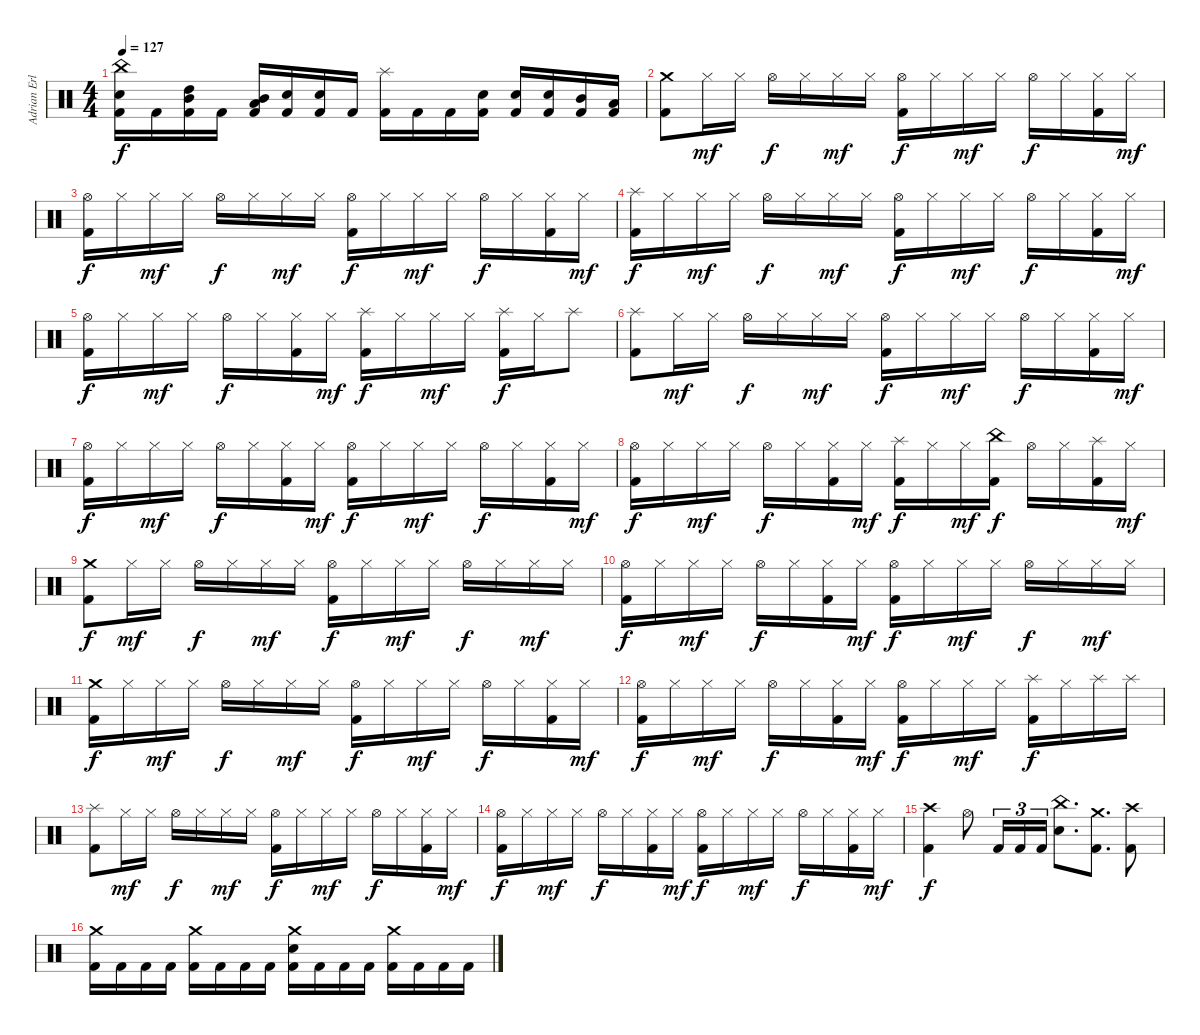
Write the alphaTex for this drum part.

\track ("Adrian Erlandsson" "Adrian Erl") {instrument percussion}
\staff {score}
\articulation defaults
\ts (4 4)
\tempo 127
\clef neutral
\ks c
("China (hit)" "Snare (hit) 2" "Kick (hit) 2").16{dy f} "Kick (hit) 2".16 ("High Tom (hit)" "Mid Tom (hit)" "Kick (hit) 2").16 "Kick (hit) 2".16 ("Mid Tom (hit)" "Low Tom (hit)" "Kick (hit) 2").16 ("Snare (hit) 2" "Kick (hit) 2").16 ("Snare (hit) 2" "Kick (hit) 2").16 "Kick (hit) 2".16 ("Splash (hit)" "Kick (hit) 2").16 "Kick (hit) 2".16 "Kick (hit) 2".16 ("Snare (hit) 2" "Kick (hit) 2").16 ("Snare (hit) 2" "Kick (hit) 2").16 ("Snare (hit) 2" "Kick (hit) 2").16 ("Mid Tom (hit)" "Kick (hit) 2").16 ("Low Tom (hit)" "Kick (hit) 2").16 |
("Crash medium (hit)" "Kick (hit) 2").8 "Hi-Hat (closed)".16{dy mf} "Hi-Hat (closed)".16 "Hi-Hat (open)".16{dy f} "Hi-Hat (closed)".16 "Hi-Hat (closed)".16{dy mf} "Hi-Hat (closed)".16 ("Hi-Hat (open)" "Kick (hit) 2").16{dy f} "Hi-Hat (closed)".16 "Hi-Hat (closed)".16{dy mf} "Hi-Hat (closed)".16 "Hi-Hat (open)".16{dy f} "Hi-Hat (closed)".16 ("Hi-Hat (closed)" "Kick (hit) 2").16 "Hi-Hat (closed)".16{dy mf} |
("Hi-Hat (open)" "Kick (hit) 2").16{dy f} "Hi-Hat (closed)".16 "Hi-Hat (closed)".16{dy mf} "Hi-Hat (closed)".16 "Hi-Hat (open)".16{dy f} "Hi-Hat (closed)".16 "Hi-Hat (closed)".16{dy mf} "Hi-Hat (closed)".16 ("Hi-Hat (open)" "Kick (hit) 2").16{dy f} "Hi-Hat (closed)".16 "Hi-Hat (closed)".16{dy mf} "Hi-Hat (closed)".16 "Hi-Hat (open)".16{dy f} "Hi-Hat (closed)".16 ("Hi-Hat (closed)" "Kick (hit) 2").16 "Hi-Hat (closed)".16{dy mf} |
("Splash (hit)" "Kick (hit) 2").16{dy f} "Hi-Hat (closed)".16 "Hi-Hat (closed)".16{dy mf} "Hi-Hat (closed)".16 "Hi-Hat (open)".16{dy f} "Hi-Hat (closed)".16 "Hi-Hat (closed)".16{dy mf} "Hi-Hat (closed)".16 ("Hi-Hat (open)" "Kick (hit) 2").16{dy f} "Hi-Hat (closed)".16 "Hi-Hat (closed)".16{dy mf} "Hi-Hat (closed)".16 "Hi-Hat (open)".16{dy f} "Hi-Hat (closed)".16 ("Hi-Hat (closed)" "Kick (hit) 2").16 "Hi-Hat (closed)".16{dy mf} |
("Hi-Hat (open)" "Kick (hit) 2").16{dy f} "Hi-Hat (closed)".16 "Hi-Hat (closed)".16{dy mf} "Hi-Hat (closed)".16 "Hi-Hat (open)".16{dy f} "Hi-Hat (closed)".16 ("Hi-Hat (closed)" "Kick (hit) 2").16 "Hi-Hat (closed)".16{dy mf} ("Splash (hit)" "Kick (hit) 2").16{dy f} "Hi-Hat (closed)".16 "Hi-Hat (closed)".16{dy mf} "Hi-Hat (closed)".16 ("Splash (hit)" "Kick (hit) 2").16{dy f} "Hi-Hat (closed)".16 "Splash (hit)".8 |
("Splash (hit)" "Kick (hit) 2").8 "Hi-Hat (closed)".16{dy mf} "Hi-Hat (closed)".16 "Hi-Hat (open)".16{dy f} "Hi-Hat (closed)".16 "Hi-Hat (closed)".16{dy mf} "Hi-Hat (closed)".16 ("Hi-Hat (open)" "Kick (hit) 2").16{dy f} "Hi-Hat (closed)".16 "Hi-Hat (closed)".16{dy mf} "Hi-Hat (closed)".16 "Hi-Hat (open)".16{dy f} "Hi-Hat (closed)".16 ("Hi-Hat (closed)" "Kick (hit) 2").16 "Hi-Hat (closed)".16{dy mf} |
("Hi-Hat (open)" "Kick (hit) 2").16{dy f} "Hi-Hat (closed)".16 "Hi-Hat (closed)".16{dy mf} "Hi-Hat (closed)".16 "Hi-Hat (open)".16{dy f} "Hi-Hat (closed)".16 ("Hi-Hat (closed)" "Kick (hit) 2").16 "Hi-Hat (closed)".16{dy mf} ("Hi-Hat (open)" "Kick (hit) 2").16{dy f} "Hi-Hat (closed)".16 "Hi-Hat (closed)".16{dy mf} "Hi-Hat (closed)".16 "Hi-Hat (open)".16{dy f} "Hi-Hat (closed)".16 ("Hi-Hat (closed)" "Kick (hit) 2").16 "Hi-Hat (closed)".16{dy mf} |
("Hi-Hat (open)" "Kick (hit) 2").16{dy f} "Hi-Hat (closed)".16 "Hi-Hat (closed)".16{dy mf} "Hi-Hat (closed)".16 "Hi-Hat (open)".16{dy f} "Hi-Hat (closed)".16 ("Hi-Hat (closed)" "Kick (hit) 2").16 "Hi-Hat (closed)".16{dy mf} ("Splash (hit)" "Kick (hit) 2").16{dy f} "Hi-Hat (closed)".16 "Hi-Hat (closed)".16{dy mf} ("China (hit)" "Kick (hit) 2").16{dy f} "Hi-Hat (open)".16 "Hi-Hat (closed)".16 ("Splash (hit)" "Kick (hit) 2").16 "Hi-Hat (closed)".16{dy mf} |
("Crash medium (hit)" "Kick (hit) 2").8{dy f} "Hi-Hat (closed)".16{dy mf} "Hi-Hat (closed)".16 "Hi-Hat (open)".16{dy f} "Hi-Hat (closed)".16 "Hi-Hat (closed)".16{dy mf} "Hi-Hat (closed)".16 ("Hi-Hat (open)" "Kick (hit) 2").16{dy f} "Hi-Hat (closed)".16 "Hi-Hat (closed)".16{dy mf} "Hi-Hat (closed)".16 "Hi-Hat (open)".16{dy f} "Hi-Hat (closed)".16 "Hi-Hat (closed)".16{dy mf} "Hi-Hat (closed)".16 |
("Hi-Hat (open)" "Kick (hit) 2").16{dy f} "Hi-Hat (closed)".16 "Hi-Hat (closed)".16{dy mf} "Hi-Hat (closed)".16 "Hi-Hat (open)".16{dy f} "Hi-Hat (closed)".16 ("Hi-Hat (closed)" "Kick (hit) 2").16 "Hi-Hat (closed)".16{dy mf} ("Hi-Hat (open)" "Kick (hit) 2").16{dy f} "Hi-Hat (closed)".16 "Hi-Hat (closed)".16{dy mf} "Hi-Hat (closed)".16 "Hi-Hat (open)".16{dy f} "Hi-Hat (closed)".16 "Hi-Hat (closed)".16{dy mf} "Hi-Hat (closed)".16 |
("Crash medium (hit)" "Kick (hit) 2").16{dy f} "Hi-Hat (closed)".16 "Hi-Hat (closed)".16{dy mf} "Hi-Hat (closed)".16 "Hi-Hat (open)".16{dy f} "Hi-Hat (closed)".16 "Hi-Hat (closed)".16{dy mf} "Hi-Hat (closed)".16 ("Hi-Hat (open)" "Kick (hit) 2").16{dy f} "Hi-Hat (closed)".16 "Hi-Hat (closed)".16{dy mf} "Hi-Hat (closed)".16 "Hi-Hat (open)".16{dy f} "Hi-Hat (closed)".16 ("Hi-Hat (closed)" "Kick (hit) 2").16 "Hi-Hat (closed)".16{dy mf} |
("Hi-Hat (open)" "Kick (hit) 2").16{dy f} "Hi-Hat (closed)".16 "Hi-Hat (closed)".16{dy mf} "Hi-Hat (closed)".16 "Hi-Hat (open)".16{dy f} "Hi-Hat (closed)".16 ("Hi-Hat (closed)" "Kick (hit) 2").16 "Hi-Hat (closed)".16{dy mf} ("Hi-Hat (open)" "Kick (hit) 2").16{dy f} "Hi-Hat (closed)".16 "Hi-Hat (closed)".16{dy mf} "Hi-Hat (closed)".16 ("Splash (hit)" "Kick (hit) 2").16{dy f} "Hi-Hat (closed)".16 "Splash (hit)".16 "Splash (hit)".16 |
("Splash (hit)" "Kick (hit) 2").8 "Hi-Hat (closed)".16{dy mf} "Hi-Hat (closed)".16 "Hi-Hat (open)".16{dy f} "Hi-Hat (closed)".16 "Hi-Hat (closed)".16{dy mf} "Hi-Hat (closed)".16 ("Hi-Hat (open)" "Kick (hit) 2").16{dy f} "Hi-Hat (closed)".16 "Hi-Hat (closed)".16{dy mf} "Hi-Hat (closed)".16 "Hi-Hat (open)".16{dy f} "Hi-Hat (closed)".16 ("Hi-Hat (closed)" "Kick (hit) 2").16 "Hi-Hat (closed)".16{dy mf} |
("Hi-Hat (open)" "Kick (hit) 2").16{dy f} "Hi-Hat (closed)".16 "Hi-Hat (closed)".16{dy mf} "Hi-Hat (closed)".16 "Hi-Hat (open)".16{dy f} "Hi-Hat (closed)".16 ("Hi-Hat (closed)" "Kick (hit) 2").16 "Hi-Hat (closed)".16{dy mf} ("Hi-Hat (open)" "Kick (hit) 2").16{dy f} "Hi-Hat (closed)".16 "Hi-Hat (closed)".16{dy mf} "Hi-Hat (closed)".16 "Hi-Hat (open)".16{dy f} "Hi-Hat (closed)".16 ("Hi-Hat (closed)" "Kick (hit) 2").16 "Hi-Hat (closed)".16{dy mf} |
("Crash high (hit)" "Kick (hit) 2").4{dy f} "Hi-Hat (open)".8 "Kick (hit) 2".16{tu (3 2)} "Kick (hit) 2".16{tu (3 2)} "Kick (hit) 2".16{tu (3 2)} ("China (hit)" "Snare (hit) 2").8{d} ("Crash medium (hit)" "Kick (hit) 2").8{d} ("Crash high (hit)" "Kick (hit) 2").8 |
("Crash medium (hit)" "Kick (hit) 2").16 "Kick (hit) 2".16 "Kick (hit) 2".16 "Kick (hit) 2".16 ("Crash medium (hit)" "Kick (hit) 2").16 "Kick (hit) 2".16 "Kick (hit) 2".16 "Kick (hit) 2".16 ("Crash medium (hit)" "Snare (hit) 2" "Kick (hit) 2").16 "Kick (hit) 2".16 "Kick (hit) 2".16 "Kick (hit) 2".16 ("Crash medium (hit)" "Kick (hit) 2").16 "Kick (hit) 2".16 "Kick (hit) 2".16 "Kick (hit) 2".16
